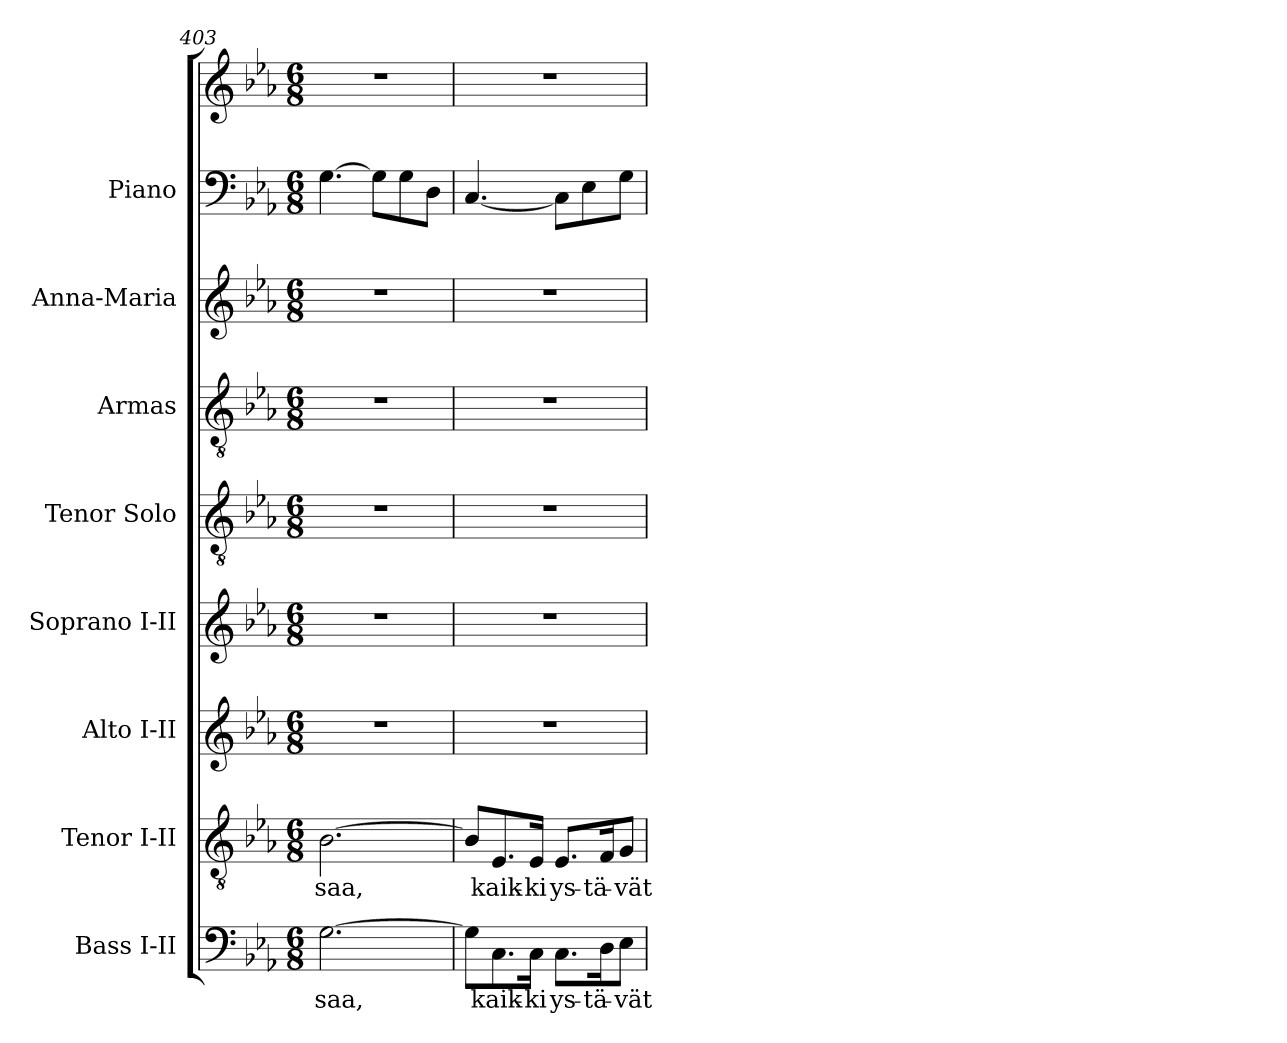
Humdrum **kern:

**kern	**text	**kern	**text	**kern	**kern	**kern	**kern	**kern	**kern	**kern
*part8	*part8	*part7	*part7	*part6	*part5	*part4	*part3	*part2	*part1	*part1
*staff9	*staff9	*staff8	*staff8	*staff7	*staff6	*staff5	*staff4	*staff3	*staff2	*staff1
*I"Bass I-II	*	*I"Tenor I-II	*	*I"Alto I-II	*I"Soprano I-II	*I"Tenor Solo	*I"Armas	*I"Anna-Maria	*I"Piano	*
*I'B.	*	*I'T.	*	*I'A.	*I'S.	*I'T. Solo	*I'Armas	*I'A-M	*I'Pno.	*
*clefF4	*	*clefGv2	*	*clefG2	*clefG2	*clefGv2	*clefGv2	*clefG2	*clefF4	*clefG2
*	*	*ITrd7c12	*	*	*	*ITrd7c12	*ITrd7c12	*	*	*
*k[b-e-a-]	*	*k[b-e-a-]	*	*k[b-e-a-]	*k[b-e-a-]	*k[b-e-a-]	*k[b-e-a-]	*k[b-e-a-]	*k[b-e-a-]	*k[b-e-a-]
*E-:	*	*E-:	*	*E-:	*E-:	*E-:	*E-:	*E-:	*E-:	*E-:
*M6/8	*	*M6/8	*	*M6/8	*M6/8	*M6/8	*M6/8	*M6/8	*M6/8	*M6/8
=403	=403	=403	=403	=403	=403	=403	=403	=403	=403	=403
!	!LO:LY:b:color=#000000	!	!	!	!	!	!	!	!	!
!	!	!	!LO:LY:b:color=#000000	!LO:N:vis=1	!LO:N:vis=1	!LO:N:vis=1	!LO:N:vis=1	!LO:N:vis=1	!	!LO:N:vis=1
[>2.Gi\	saa,	[>2.BB-i\	saa,	2.r	2.r	2.r	2.r	2.r	[>4.Gi\	2.r
.	.	.	.	.	.	.	.	.	8Gi\L]	.
.	.	.	.	.	.	.	.	.	8Gi\	.
.	.	.	.	.	.	.	.	.	8Di\J	.
!!LO:PB:g=z
=404	=404	=404	=404	=404	=404	=404	=404	=404	=404	=404
!	!	!	!	!LO:N:vis=1	!LO:N:vis=1	!LO:N:vis=1	!LO:N:vis=1	!LO:N:vis=1	!	!LO:N:vis=1
8Gi\L]	.	8BB-i/L]	.	2.r	2.r	2.r	2.r	2.r	[<4.Ci/	2.r
!	!LO:LY:b:color=#000000	!	!	!	!	!	!	!	!	!
!	!	!	!LO:LY:b:color=#000000	!	!	!	!	!	!	!
8.Ci\	kaik-	8.EE-i/	kaik-	.	.	.	.	.	.	.
!	!LO:LY:b:color=#000000	!	!	!	!	!	!	!	!	!
!	!	!	!LO:LY:b:color=#000000	!	!	!	!	!	!	!
16Ci\Jk	-ki	16EE-i/Jk	-ki	.	.	.	.	.	.	.
!	!LO:LY:b:color=#000000	!	!	!	!	!	!	!	!	!
!	!	!	!LO:LY:b:color=#000000	!	!	!	!	!	!	!
8.Ci\L	ys-	8.EE-i/L	ys-	.	.	.	.	.	8Ci\L]	.
.	.	.	.	.	.	.	.	.	8E-i\	.
!	!LO:LY:b:color=#000000	!	!	!	!	!	!	!	!	!
!	!	!	!LO:LY:b:color=#000000	!	!	!	!	!	!	!
16Di\k	-tä-	16FFi/k	-tä-	.	.	.	.	.	.	.
!	!LO:LY:b:color=#000000	!	!	!	!	!	!	!	!	!
!	!	!	!LO:LY:b:color=#000000	!	!	!	!	!	!	!
8E-i\J	-vät	8GGi/J	-vät	.	.	.	.	.	8Gi\J	.
=	=	=	=	=	=	=	=	=	=	=
*-	*-	*-	*-	*-	*-	*-	*-	*-	*-	*-
